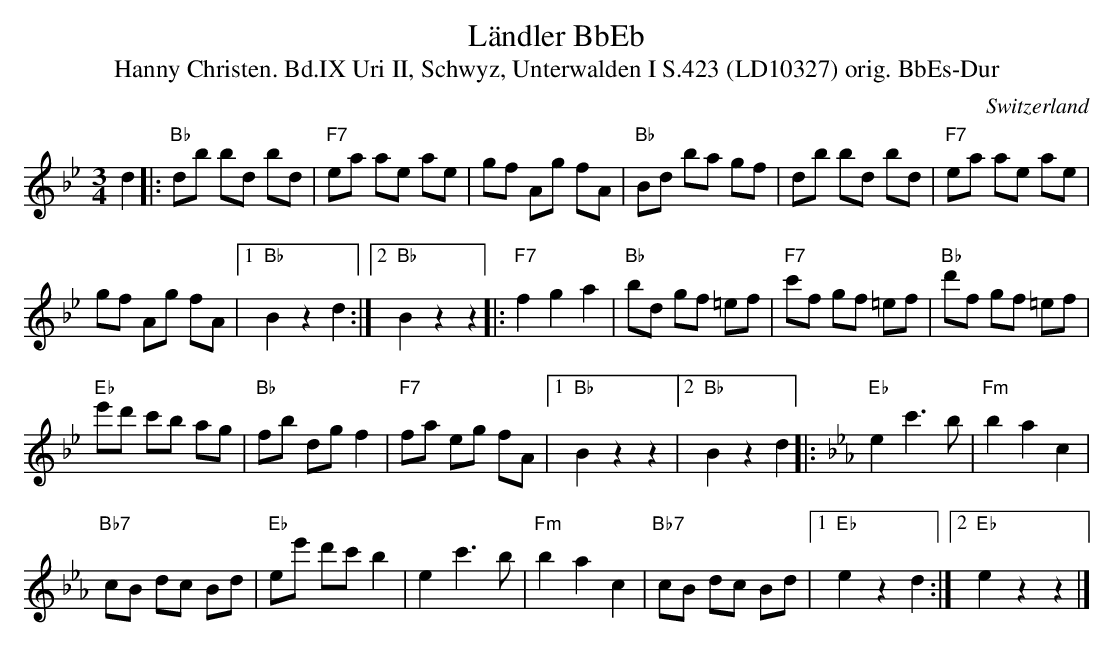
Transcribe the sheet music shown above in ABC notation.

X:1
T:L\"andler BbEb
T:Hanny Christen. Bd.IX Uri II, Schwyz, Unterwalden I S.423 (LD10327) orig. BbEs-Dur
M:3/4
L:1/8
O:Switzerland
K:Bb major
d2 |: "Bb"db bd bd | "F7"ea ae ae | gf Ag fA | "Bb"Bd ba gf | db bd bd | "F7"ea ae ae |
gf Ag fA |1 "Bb"B2 z2 d2 :|2 "Bb"B2 z2z2 |: "F7"f2g2a2 | "Bb"bd gf =ef | "F7"c'f gf =ef | "Bb"d'f gf =ef |
"Eb"e'd' c'b ag | "Bb"fb dg f2 | "F7"fa eg fA |1 "Bb"B2 z2z2 |2 "Bb"B2 z2 d2 |: [K:Eb] "Eb"e2 c'3b | "Fm"b2a2c2 |
"Bb7"cB dc Bd | "Eb"ee' d'c' b2 | e2 c'3b | "Fm"b2a2c2 | "Bb7"cB dc Bd |1 "Eb"e2 z2 d2 :|2 "Eb"e2 z2z2 |]
